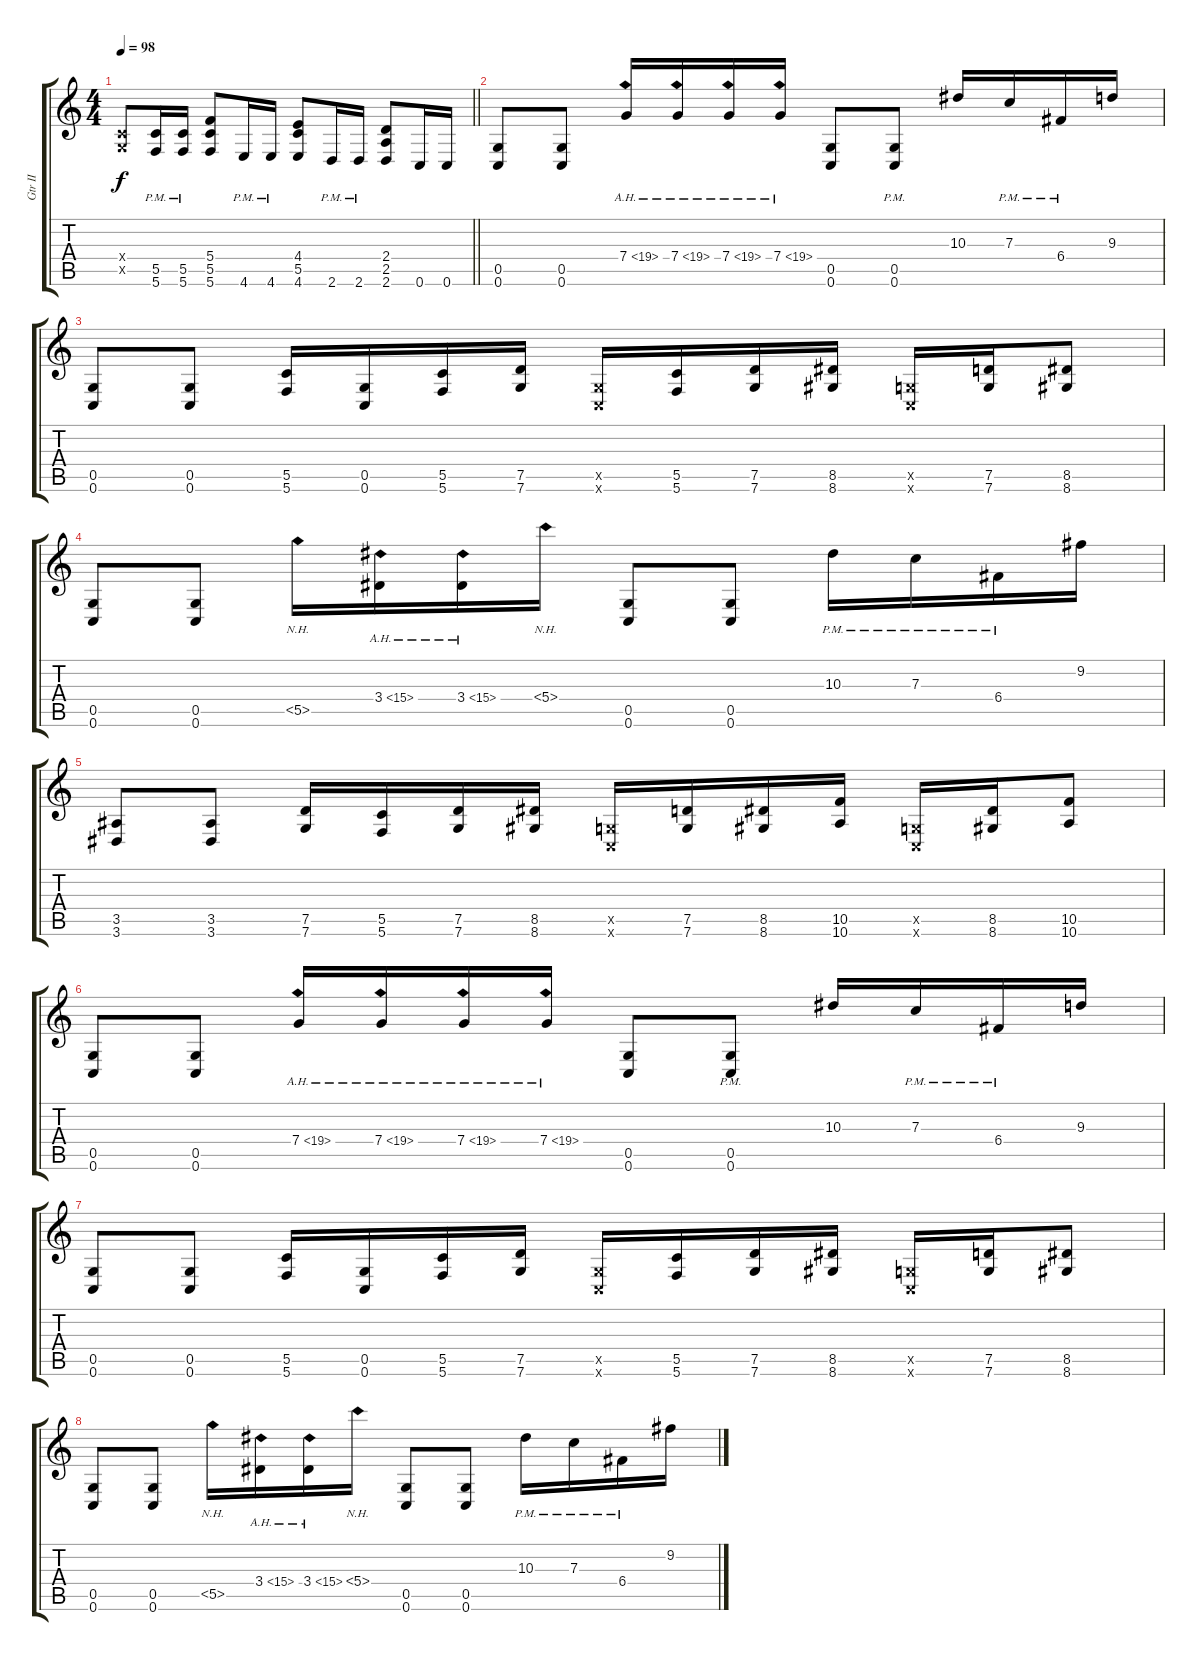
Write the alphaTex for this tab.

\track ("Gtr II" "Gtr II") {instrument distortionguitar}
\staff {score tabs}
\tuning (D4 A3 F3 C3 G2 C2) {hide}
\ts (4 4)
\tempo 98
\clef g2
\barLineRight lightlight
\ks c
(0.4{x} 0.5{x}).8{dy f} (5.5{pm} 5.6{pm}).16 (5.5{pm} 5.6{pm}).16 (5.4 5.5 5.6).8 4.6{pm}.16 4.6{pm}.16 (4.4 5.5 4.6).8 2.6{pm}.16 2.6{pm}.16 (2.4 2.5 2.6).8 0.6.16 0.6.16 |
(0.5 0.6).8 (0.5 0.6).8 7.4{ah 12}.16 7.4{ah 12}.16 7.4{ah 12}.16 7.4{ah 12}.16 (0.5 0.6).8 (0.5{pm} 0.6{pm}).8 10.3.16 7.3{pm}.16 6.4{pm}.16 9.3.16 |
(0.5 0.6).8 (0.5 0.6).8 (5.5 5.6).16 (0.5 0.6).16 (5.5 5.6).16 (7.5 7.6).16 (0.5{x} 0.6{x}).16 (5.5 5.6).16 (7.5 7.6).16 (8.5 8.6).16 (0.5{x} 0.6{x}).16 (7.5 7.6).16 (8.5 8.6).8 |
(0.5 0.6).8 (0.5 0.6).8 5.5{nh}.16 3.4{ah 12}.16 3.4{ah 12}.16 5.4{nh}.16 (0.5 0.6).8 (0.5 0.6).8 10.3{pm}.16 7.3{pm}.16 6.4{pm}.16 9.2.16 |
(3.5 3.6).8 (3.5 3.6).8 (7.5 7.6).16 (5.5 5.6).16 (7.5 7.6).16 (8.5 8.6).16 (0.5{x} 0.6{x}).16 (7.5 7.6).16 (8.5 8.6).16 (10.5 10.6).16 (0.5{x} 0.6{x}).16 (8.5 8.6).16 (10.5 10.6).8 |
(0.5 0.6).8 (0.5 0.6).8 7.4{ah 12}.16 7.4{ah 12}.16 7.4{ah 12}.16 7.4{ah 12}.16 (0.5 0.6).8 (0.5{pm} 0.6{pm}).8 10.3.16 7.3{pm}.16 6.4{pm}.16 9.3.16 |
(0.5 0.6).8 (0.5 0.6).8 (5.5 5.6).16 (0.5 0.6).16 (5.5 5.6).16 (7.5 7.6).16 (0.5{x} 0.6{x}).16 (5.5 5.6).16 (7.5 7.6).16 (8.5 8.6).16 (0.5{x} 0.6{x}).16 (7.5 7.6).16 (8.5 8.6).8 |
(0.5 0.6).8 (0.5 0.6).8 5.5{nh}.16 3.4{ah 12}.16 3.4{ah 12}.16 5.4{nh}.16 (0.5 0.6).8 (0.5 0.6).8 10.3{pm}.16 7.3{pm}.16 6.4{pm}.16 9.2.16
